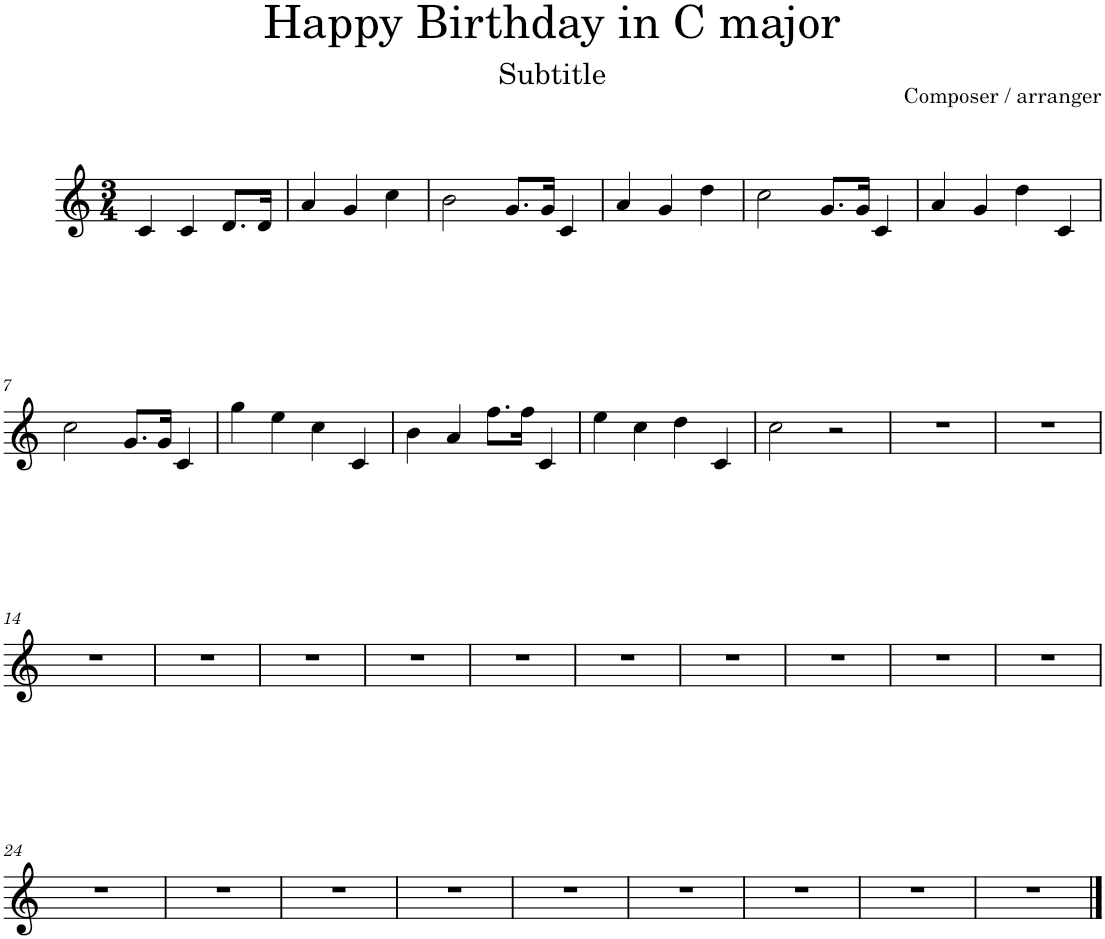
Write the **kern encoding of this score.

**kern
*part1
*staff1
*I"Piano
*I'Pno.
*clefG2
*k[]
*M3/4
=1
4c/
4c/
8.d/L
16d/Jk
=2
4a/
4g/
4cc\
=3
2b\
8.g/L
16g/Jk
4c/
=4
4a/
4g/
4dd\
=5
2cc\
8.g/L
16g/Jk
4c/
=6
4a/
4g/
4dd\
4c/
!!LO:LB:g=z
=7
2cc\
8.g/L
16g/Jk
4c/
=8
4gg\
4ee\
4cc\
4c/
=9
4b\
4a/
8.ff\L
16ff\Jk
4c/
=10
4ee\
4cc\
4dd\
4c/
=11
2cc\
4r
=12
2.r
4r
=13
2.r
!!LO:LB:g=z
=14
2.r
=15
2.r
=16
2.r
=17
2.r
=18
2.r
=19
2.r
=20
2.r
=21
2.r
=22
2.r
=23
2.r
!!LO:LB:g=z
=24
2.r
=25
2.r
=26
2.r
=27
2.r
=28
2.r
=29
2.r
=30
2.r
=31
2.r
=32
2.r
==
*-
